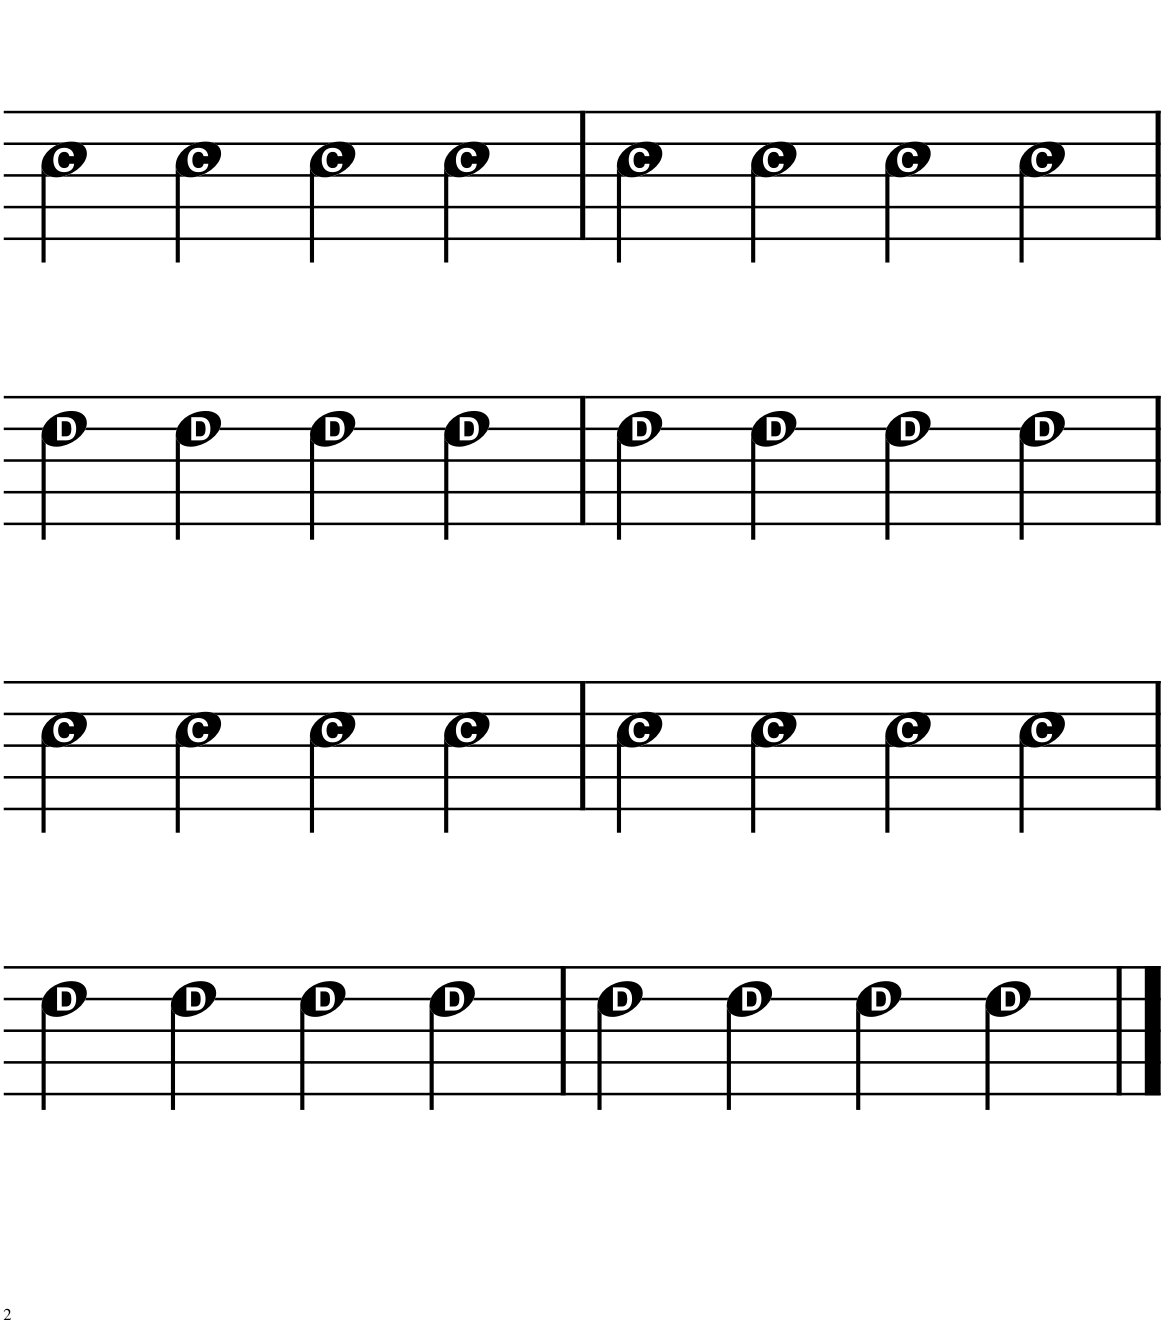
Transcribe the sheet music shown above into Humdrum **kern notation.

**kern
*part1
*staff1
*I"Piano
*I'Pno.
!!LO:PB:g=z
*clefG2
*k[]
*M4/4
=9
4cc\
4cc\
4cc\
4cc\
=10
4cc\
4cc\
4cc\
4cc\
!!LO:LB:g=z
=11
4dd\
4dd\
4dd\
4dd\
=12
4dd\
4dd\
4dd\
4dd\
!!LO:LB:g=z
=13
4cc\
4cc\
4cc\
4cc\
=14
4cc\
4cc\
4cc\
4cc\
!!LO:LB:g=z
=15
4dd\
4dd\
4dd\
4dd\
=16
4dd\
4dd\
4dd\
4dd\
==
*-
